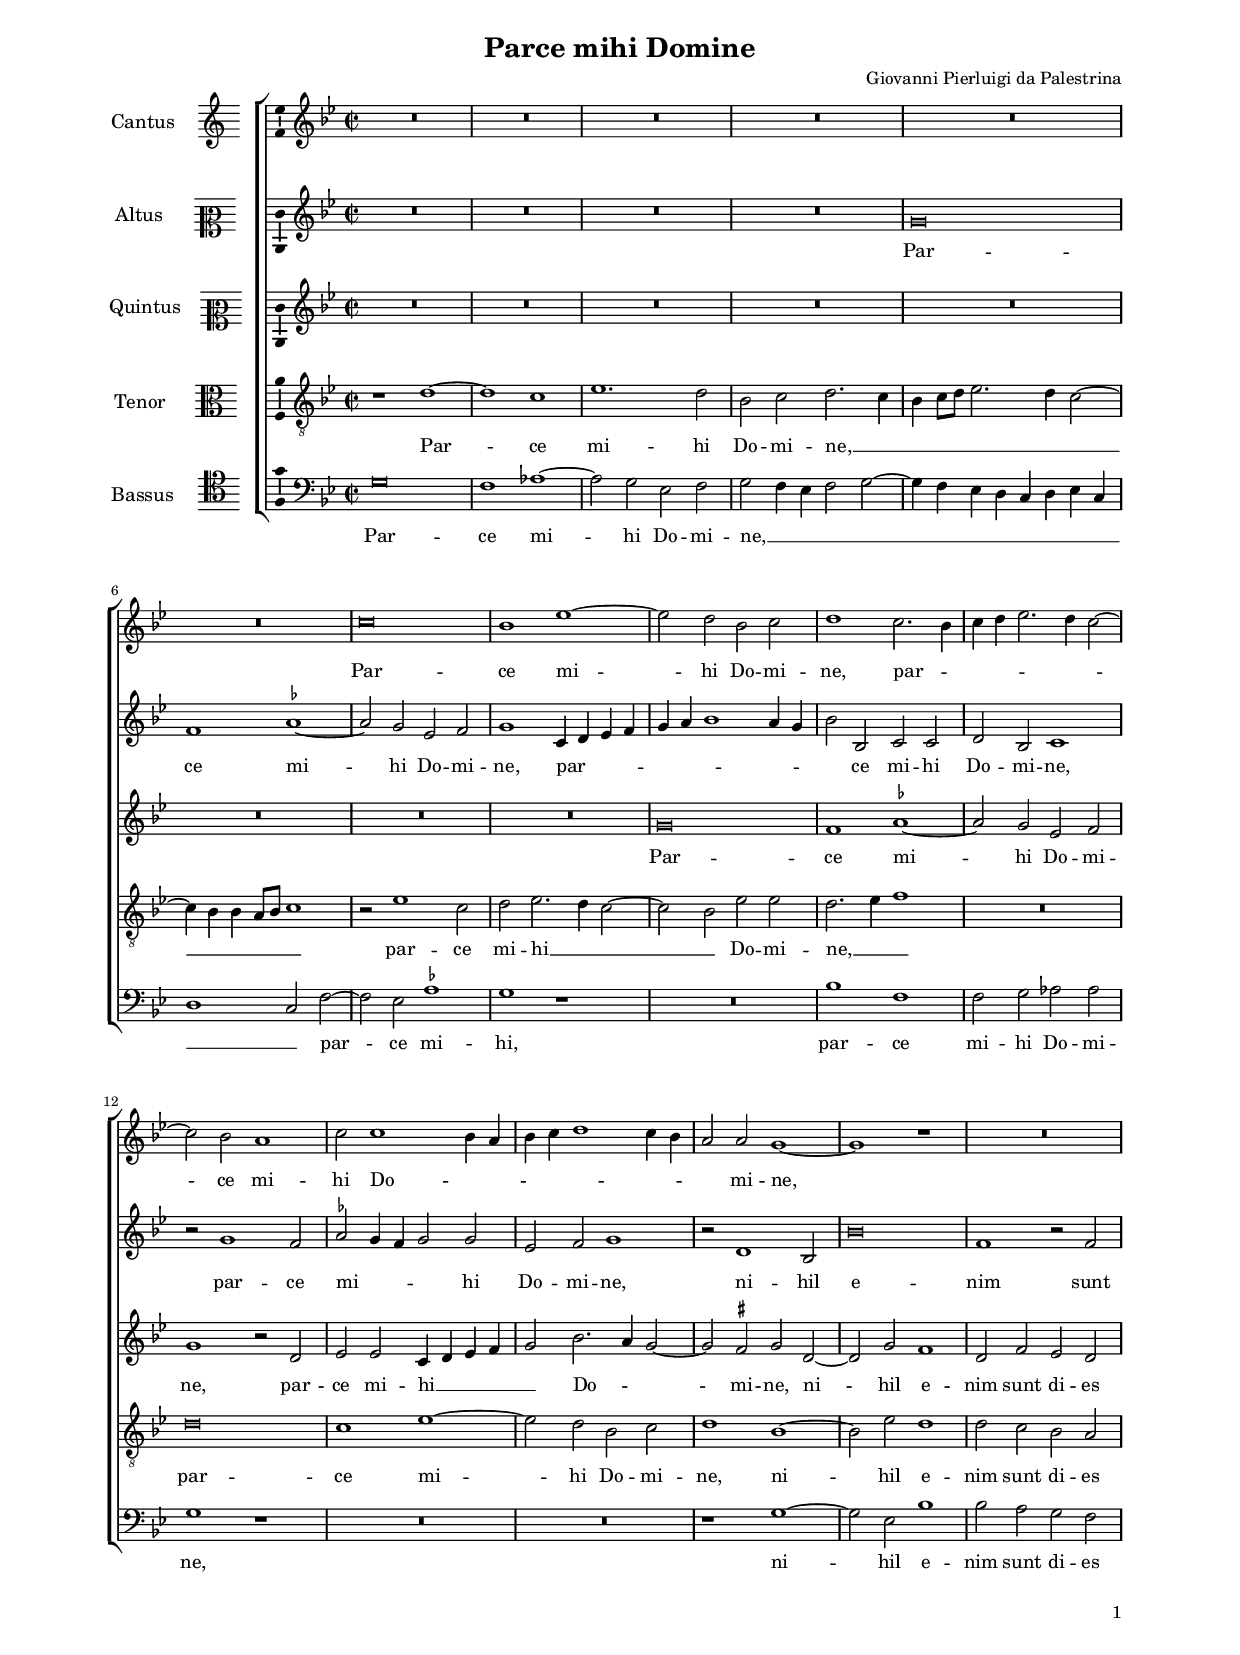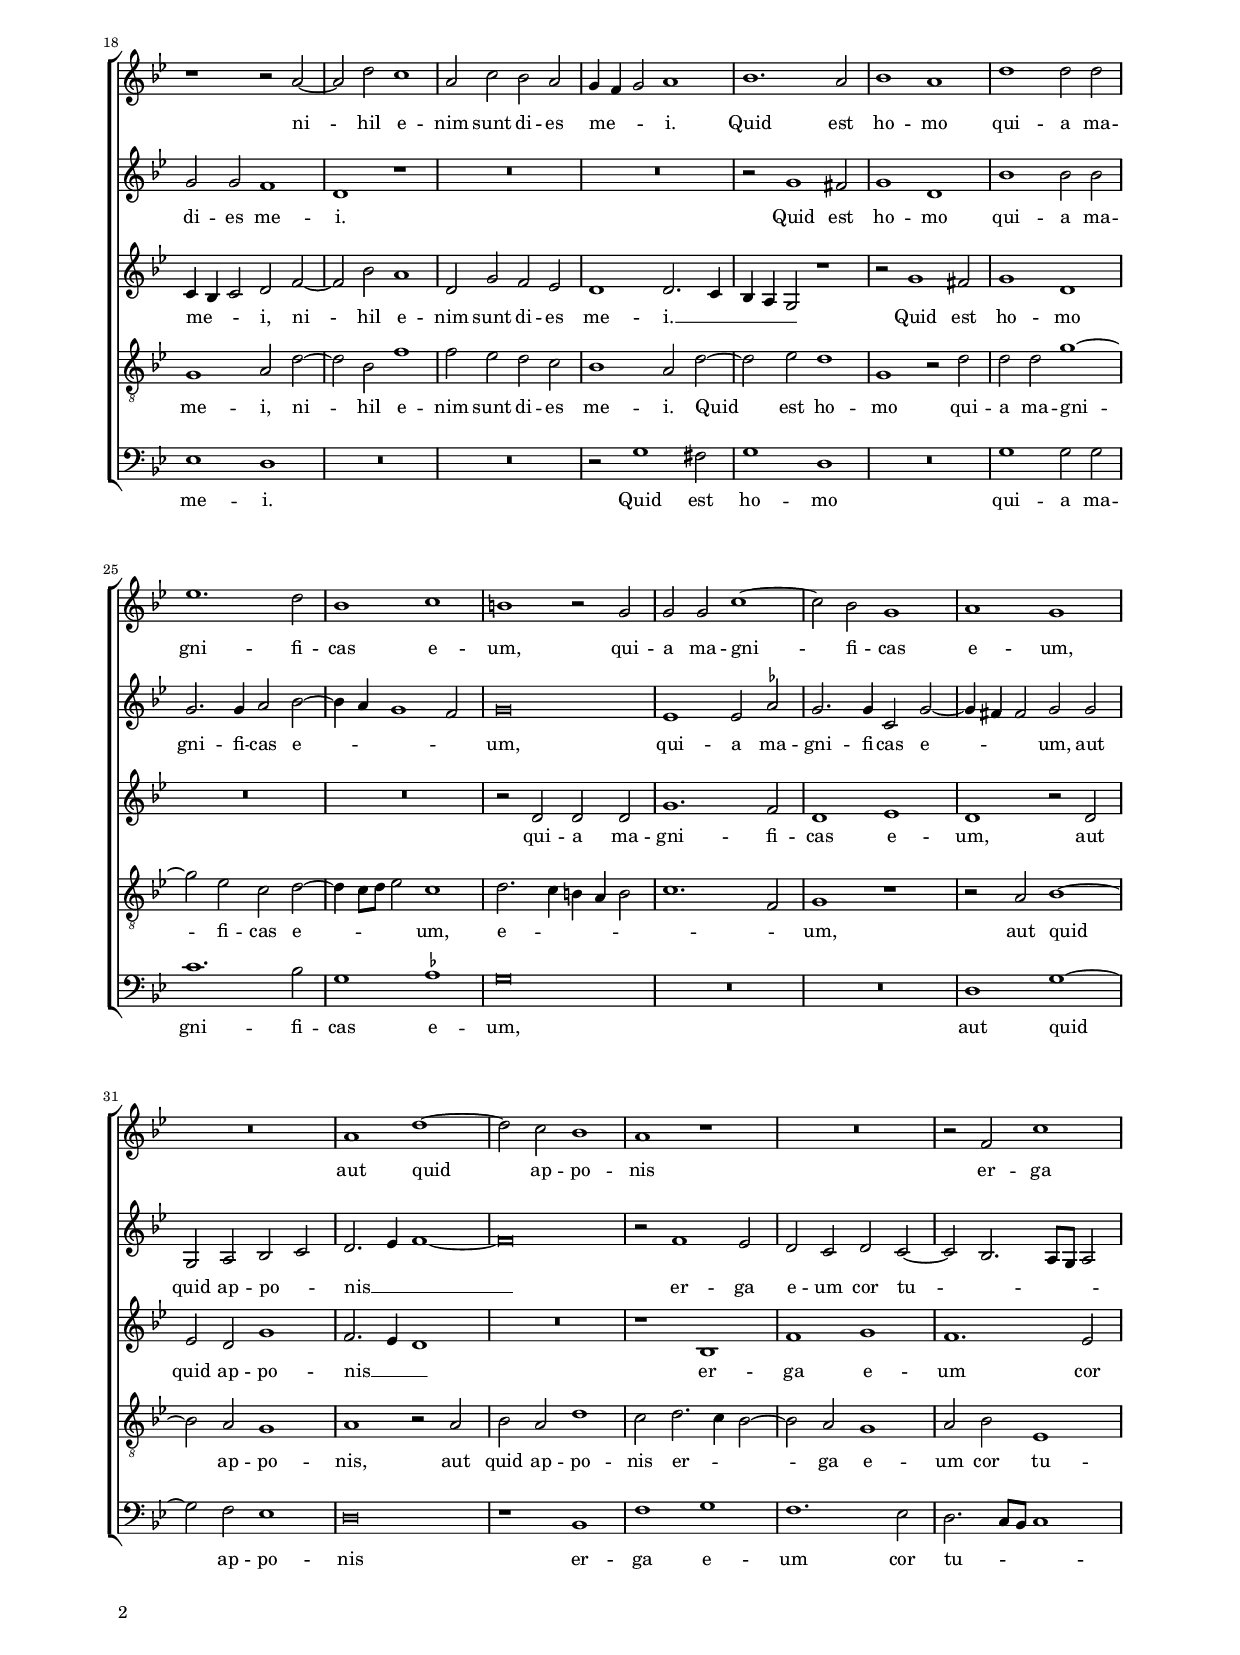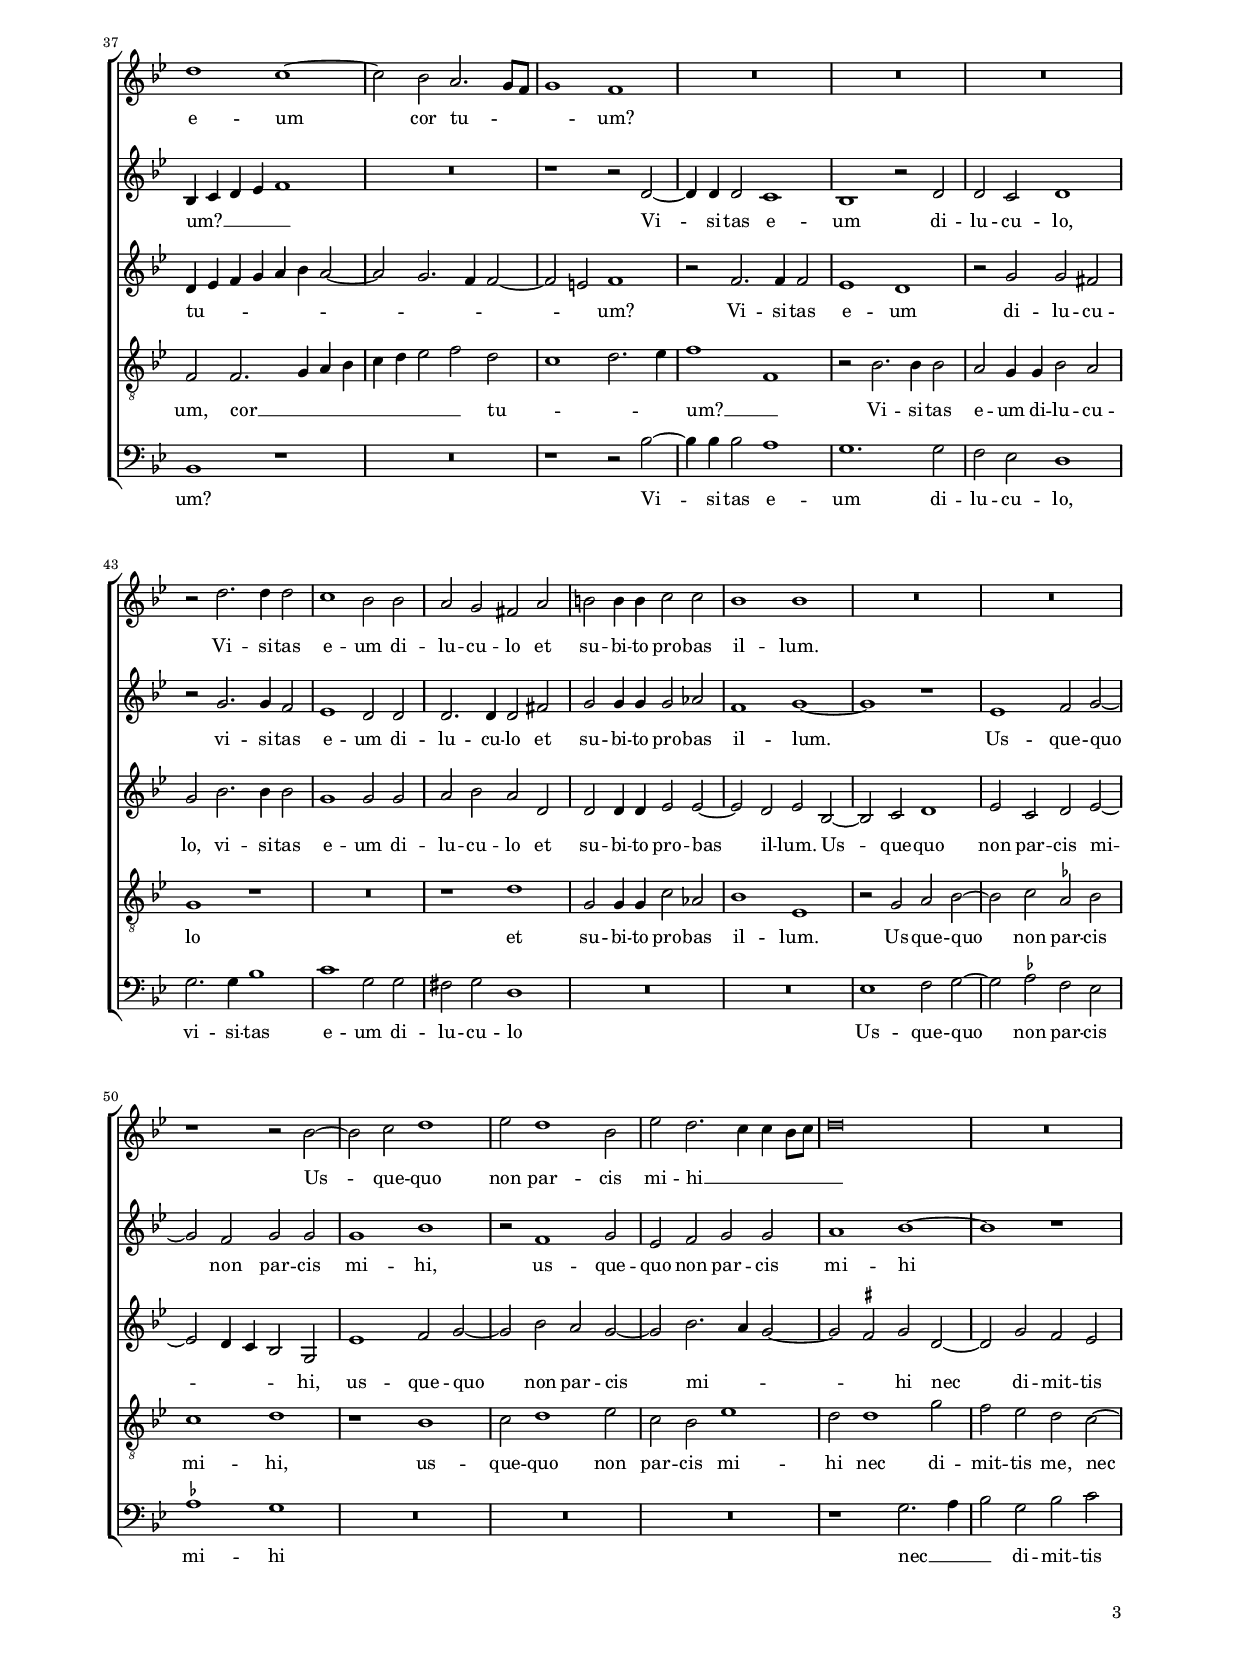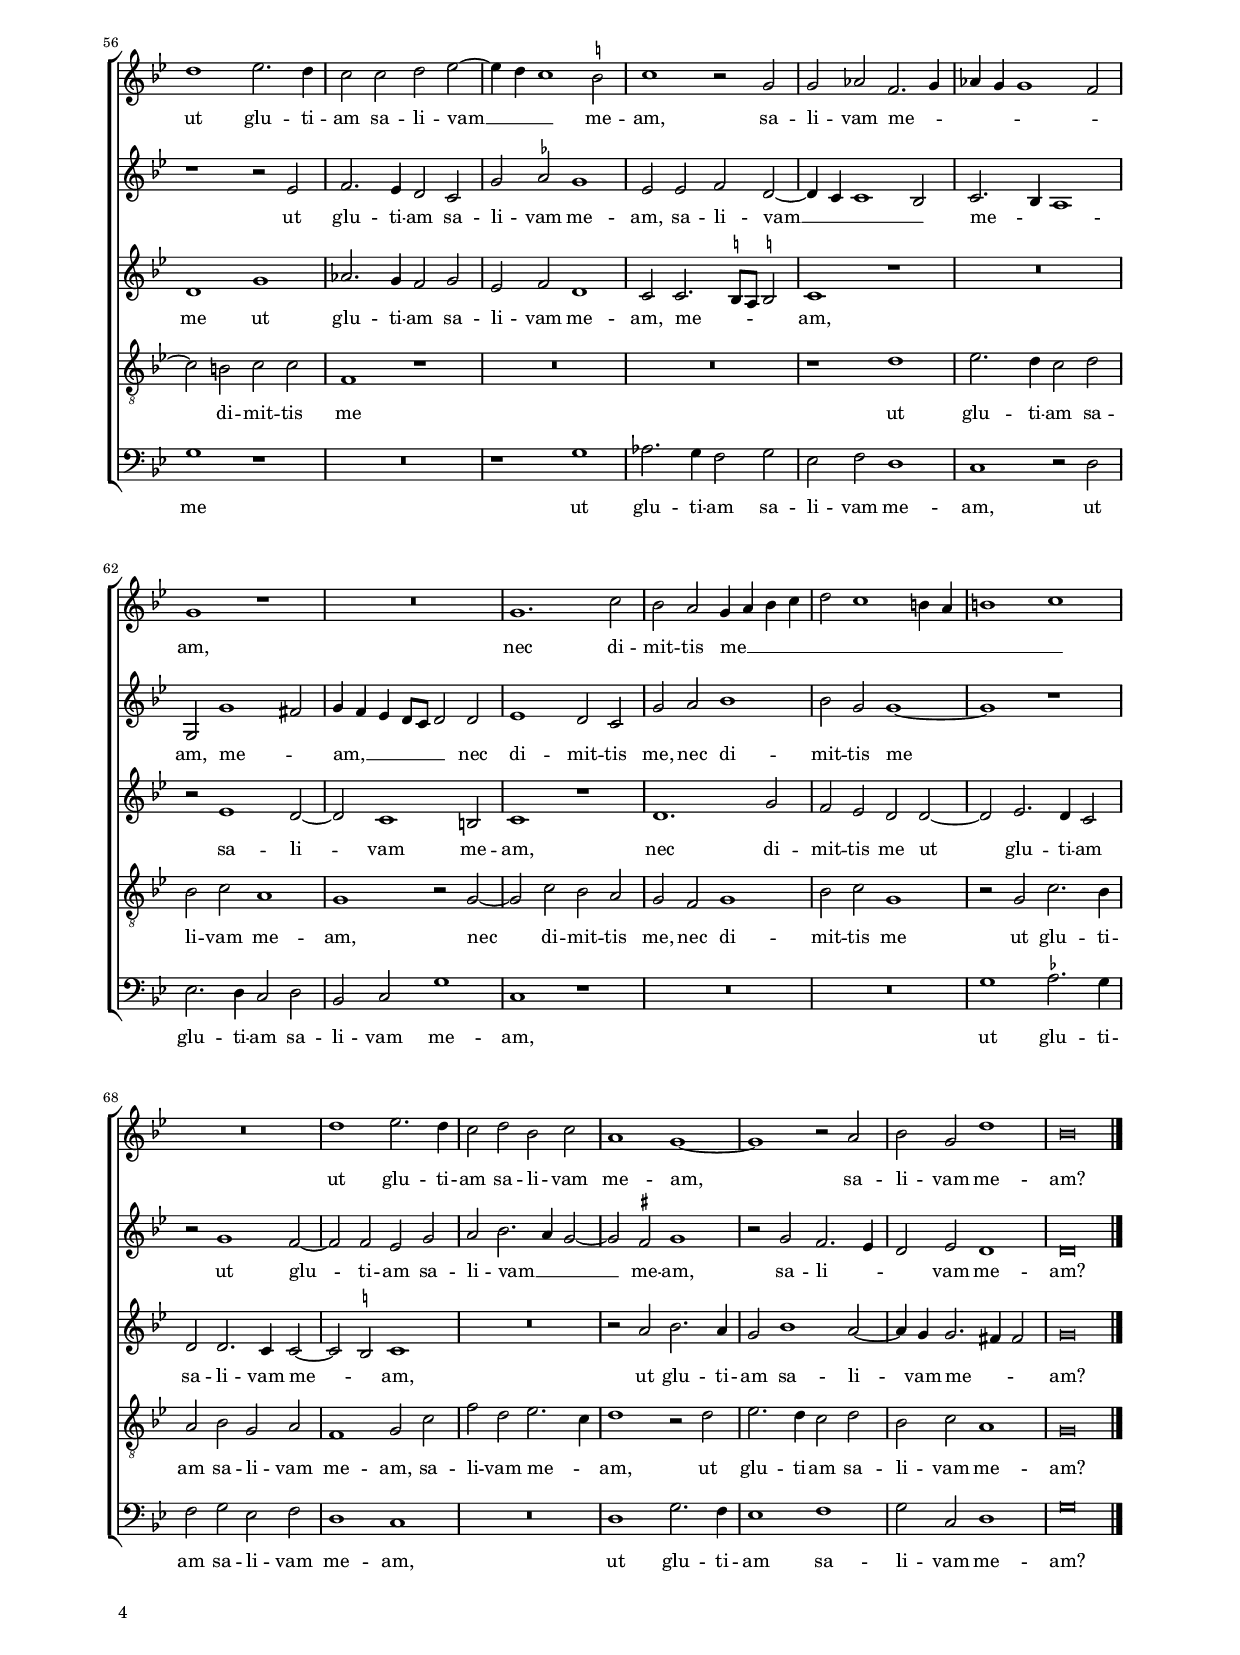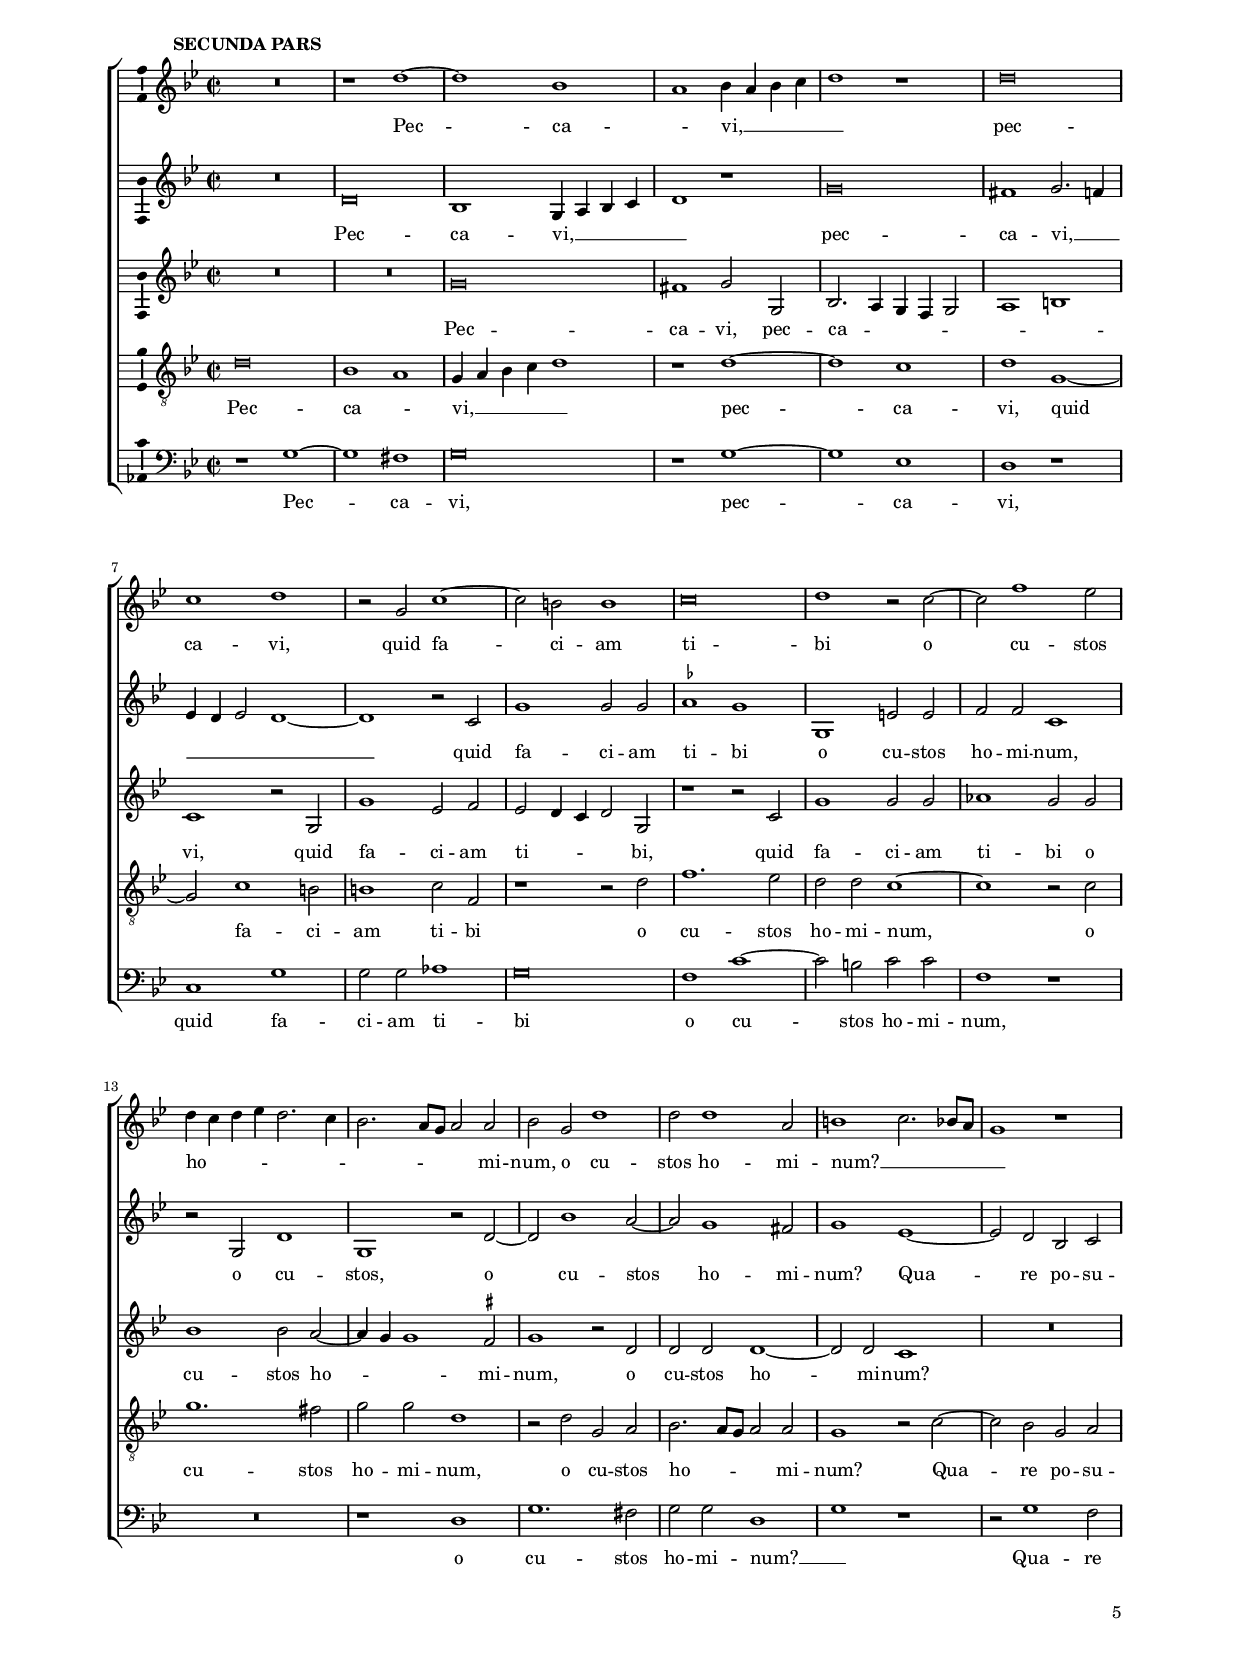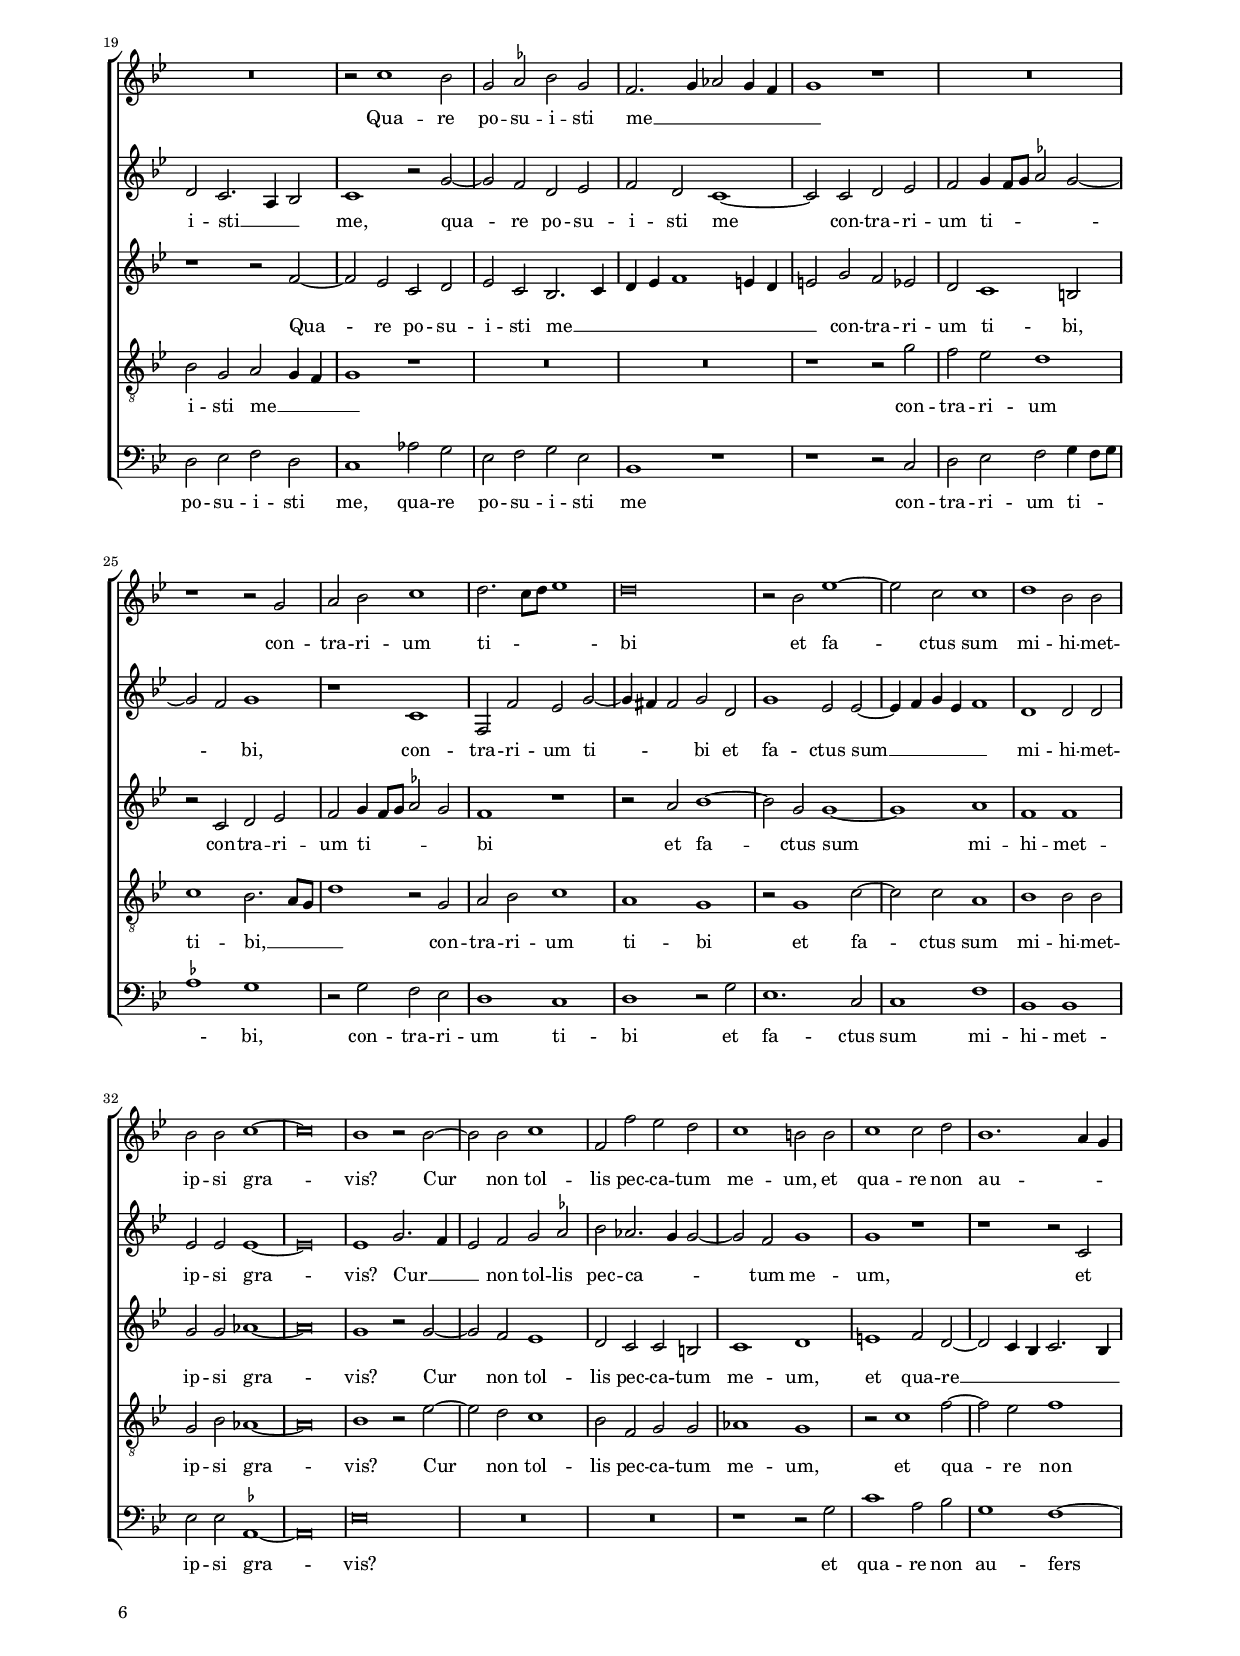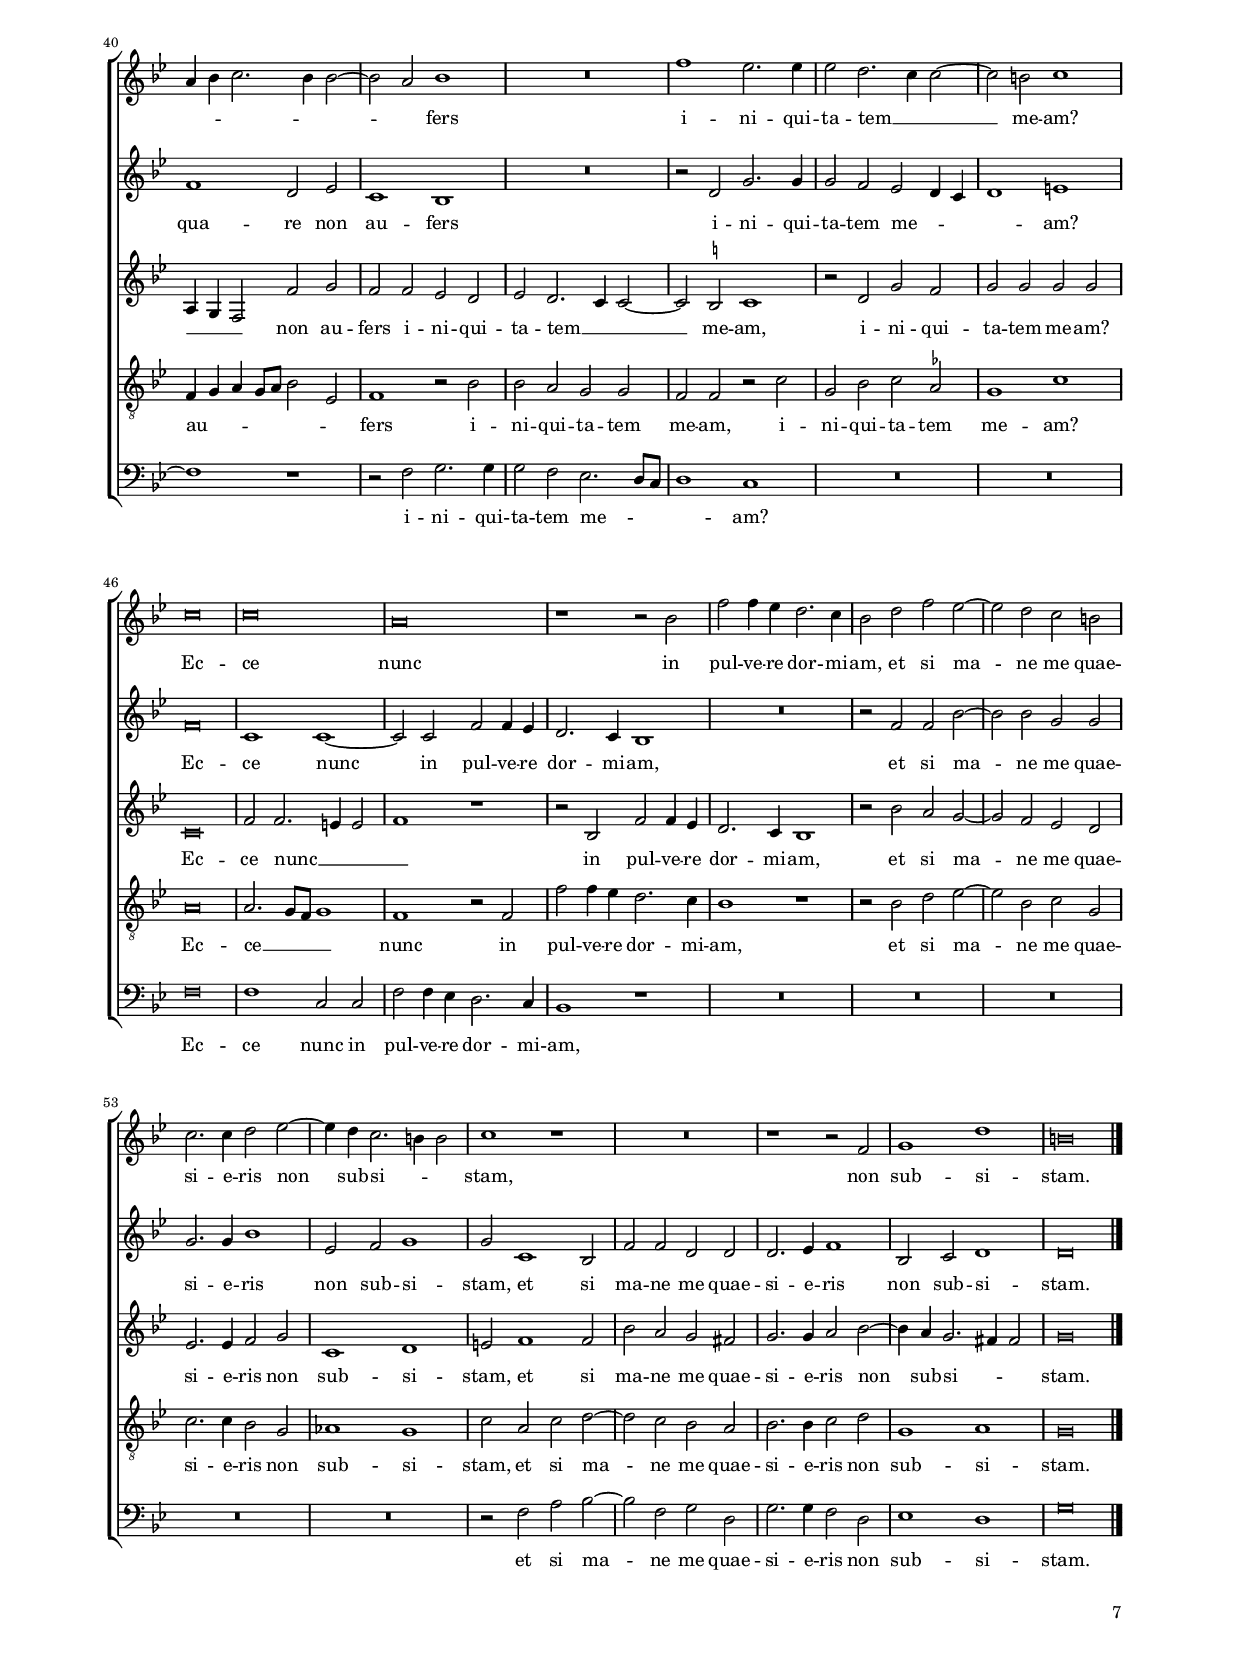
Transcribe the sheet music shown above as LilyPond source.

\header
{
  title="Parce mihi Domine"
  composer="Giovanni Pierluigi da Palestrina"
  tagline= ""
}

\version "2.22.2"
\language deutsch
#(set-global-staff-size 15)
% #(set-default-paper-size "letter")
#(ly:set-option 'point-and-click #f)

	
	ficta = { \once \set suggestAccidentals = ##t }
	
	forget = #(define-music-function (music) (ly:music?) #{
		\accidentalStyle forget
		$music
		\accidentalStyle default
		#})
	

\paper
	{
	top-margin = 1.7 \cm
	bottom-margin = 1.1 \cm
	left-margin = 2 \cm
	right-margin = 2 \cm
	ragged-bottom = ##f
	ragged-last-bottom = ##f
	print-page-number = ##f
	score-system-spacing = #'((basic-distance . 17) (minimum-distance . 14) (padding . 6) (strechability . 150))
	system-system-spacing = #'((basic-distance . 17) (minimum-distance . 14) (padding . 6) (strechability . 150))
        oddFooterMarkup=\markup   \fill-line { "" \fromproperty #'page:page-number-string }
        evenFooterMarkup=\markup  \fill-line { \fromproperty #'page:page-number-string "" }
        last-bottom-spacing = #'((basic-distance . 12) (minimum-distance . 8) (padding . 4))
	systems-per-page = 3
        page-count = 7
%	min-systems-per-page = 3
	}

global = {
	\key c \major
	\time 2/2 \set Score.measureLength = #(ly:make-moment 2/1)
    \skip 1*2*74 \bar "|." \pageBreak
	}
	

incipitcantus = \markup { \score {
	{
	\set Staff.instrumentName = \markup { \fontsize #1 "Cantus" }
	\key c \major
	\clef violin
	s4 \bar ""
	}
	\layout  {
	raggedright = ##t
	indent = 1.8 \cm
	line-width = 2.5 \cm
	\context { \Staff \remove Time_signature_engraver }
	\override Staff.Clef.Y-extent = #'(0 . 0)
	}} \hspace #1 }
      
      
incipitaltus = \markup { \score {
	{
	\set Staff.instrumentName = \markup { \fontsize #1 "Altus" }
	\key c \major
	\clef mezzosoprano
	s4 \bar ""
	}
	\layout  {
	raggedright = ##t
	indent = 1.8 \cm
	line-width = 2.5 \cm
	\context { \Staff \remove Time_signature_engraver }
	\override Staff.Clef.Y-extent = #'(0 . 0)
	}} \hspace #1 }
      
      
incipitquintus = \markup { \score {
	{
	\set Staff.instrumentName = \markup { \fontsize #1 "Quintus" }
	\key c \major
	\clef mezzosoprano
	s4 \bar ""
	}
	\layout  {
	raggedright = ##t
	indent = 1.8 \cm
	line-width = 2.5 \cm
	\context { \Staff \remove Time_signature_engraver }
	\override Staff.Clef.Y-extent = #'(0 . 0)
	}} \hspace #1 }


incipittenor = \markup { \score {
	{
	\set Staff.instrumentName = \markup { \fontsize #1 "Tenor" }
	\key c \major
	\clef alto
	s4 \bar ""
	}
	\layout  {
	raggedright = ##t
	indent = 1.8 \cm
	line-width = 2.5 \cm
	\context { \Staff \remove Time_signature_engraver }
	\override Staff.Clef.Y-extent = #'(0 . 0)
	}} \hspace #1 }
      
      
incipitbassus = \markup { \score {
	{
	\set Staff.instrumentName = \markup { \fontsize #1 "Bassus" }
	\key c \major
	\clef tenor
	s4 \bar ""
	}
	\layout  {
	raggedright = ##t
	indent = 1.8 \cm
	line-width = 2.5 \cm
	\context { \Staff \remove Time_signature_engraver }
	\override Staff.Clef.Y-extent = #'(0 . 0)
	}} \hspace #1 }


cantus =  \relative c''
	{
	R\breve
	R\breve
	R\breve
	R\breve
%5
	R\breve |
	R\breve
	d\breve
	c1 f~
	f2 e c d
%10
	e1 d2. c4 |
	d4 e f2. e4 d2~
	d2 c h1
	d2 d1 c4 h
	c4 d e1 d4 c
%15
	h2 h a1~ |
	a1 r
	R\breve
	r1 r2 h~
	h2 e d1
%20
	h2 d c h |
	a4 g a2 h1
	c1. h2
	c1 h
	e1 e2 e
%25
	f1. e2 |
	c1 d
	cis1 r2 a
	a2 a d1~
	d2 c a1
%30
	h1 a |
	R\breve
	h1 e~
	e2 d c1
	h1 r
%35
	R\breve |
	r2 g d'1
	e1 d~
	d2 c h2. a8 g
	a1 g
%40
	R\breve |
	R\breve
	R\breve
	r2 e'2. e4 e2
	d1 c2 c
%45
	h2 a gis h |
	cis2 cis4 cis d2 d
	c1 c
	R\breve
	R\breve
%50
	r1 r2 c~ |
	c2 d e1
	f2 e1 c2
	f2 e2. d4 d c8 d
	e\breve
%55
	R\breve |
	e1 f2. e4
	d2 d e f~
	f4 e d1 \ficta cis2
	d1 r2 a
%60
	a2 b g2. a4 |
	b4 a a1 g2
	a1 r
	R\breve
	a1. d2
%65
	c2 h a4 h c d |
	e2 d1 cis4 h
	cis1 d
	R\breve
	e1 f2. e4
%70
	d2 e c d |
	h1 a~
	a1 r2 h
	c2 a e'1
	c\breve |
	}


altus =  \relative c'
        {
	R\breve
	R\breve
	R\breve
	R\breve
%5
	a'\breve |
        g1 \ficta b~
	\ficta b2 a f g
	a1 d,4 e f g
	a4 h c1 h4 a
%10
	c2 c, d d |
	e2 c d1
	r2 a'1 g2
	\ficta b2 a4 g a2 a
	f2 g a1
%15
	r2 e1 c2 |
	c'\breve
	g1 r2 g
	a2 a g1
	e1 r
%20
	R\breve |
	R\breve
	r2 a1 gis2
	a1 e
	c'1 c2 c
%25
	a2. a4 h2 c~ |
	c4 h a1 g2
	a\breve
	f1 f2 \ficta b
	a2. a4 d,2 a'~
%30
	a4 gis gis2 a a |
	a,2 h c d
	e2. f4 g1~
	g\breve
	r2 g1 f2
%35
	e2 d e d~ |
	d2 c2. h8 a h2
	c4 d e f g1
	R\breve
	r1 r2 e~
%40
	e4 e e2 d1 |
	c1 r2 e
	e2 d e1
	r2 a2. a4 g2
	f1 e2 e
%45
	e2. e4 e2 gis |
	a2 a4 a a2 b
	g1 a~
	a1 r
	f1 g2 a~
%50
	a2 g a a |
	a1 c
	r2 g1 a2
	f2 g a a
	h1 c~
%55
        c1 r |	
	r1 r2 f,
	g2. f4 e2 d
	a'2 \ficta b a1
	f2 f g e~
%60
	e4 d d1 c2 |
	d2. c4 h1
	a2 a'1 gis2
	a4 g f e8 d e2 e
	f1 e2 d
%65
	a'2 h c1 |
	c2 a a1~
	a1 r
	r2 a1 g2~
	g2 g f a
%70
	h2 c2. h4 a2~ |
	a2 \ficta gis a1
	r2 a g2. f4
	e2 f e1
	e\breve |
	}


quintus =  \relative c'
	{
	R\breve
	R\breve
	R\breve
	R\breve
%5
	R\breve |
	R\breve
	R\breve
	R\breve
	a'\breve
%10
	g1 \ficta b~ |
	\ficta b2 a f g
	a1 r2 e
	f2 f d4 e f g
	a2 c2. h4 a2~
%15
	a2 \ficta gis a e~ |
	e2 a g1
	e2 g f e
	d4 c d2 e g~
	g2 c h1
%20
	e,2 a g f |
	e1 e2. d4
	c4 h a2 r1
	r2 a'1 gis2
	a1 e
%25
	R\breve |
	R\breve
	r2 e e e
	a1. g2
	e1 f
%30
	e1 r2 e |
	f2 e a1
	g2. f4 e1
	R\breve
	r1 c
%35
	g'1 a |
	g1. f2
	e4 f g a h c h2~
	h2 a2. g4 g2~
	g2 fis g1
%40
        r2 g2. g4 g2 |	
	f1 e
	r2 a a gis
	a2 c2. c4 c2
	a1 a2 a
%45
	h2 c h e, |
	e2 e4 e f2 f~
	f2 e f c~
	c2 d e1
	f2 d e f~
%50
	f2 e4 d c2 a |
	f'1 g2 a~
	a2 c h a~
	a2 c2. h4 a2~
	a2 \ficta gis a e~
%55
	e2 a g f |
	e1 a
	b2. a4 g2 a
	f2 g e1
	d2 d2. \ficta cis8 h \ficta cis!2
%60
	d1 r |
	R\breve
	r2 f1 e2~
	e2 d1 cis2
	d1 r
%65
	e1. a2 |
	g2 f e e~
	e2 f2. e4 d2
	e2 e2. d4 d2~
	d2 \ficta cis d1
%70
	R\breve |
	r2 h' c2. h4
	a2 c1 h2~
	h4 a a2. gis4 gis2
	a\breve |
	}


tenor  =  \relative c'
	{
	r1 e~
	e1 d
	f1. e2
	c2 d e2. d4
%5
	c4 d8 e f2. e4 d2~ |
	d4 c c h8 c d1
	r2 f1 d2
	e2 f2. e4 d2~
	d2 c f2 f
%10
	e2. f4 g1 |
	R\breve
	e\breve
	d1 f~
	f2 e c d
%15
	e1 c~ |
	c2 f e1
	e2 d c h
	a1 h2 e~
	e2 c g'1
%20
	g2 f e d |
	c1 h2 e~
	e2 f e1
	a,1 r2 e'
	e2 e a1~
%25
	a2 f d e~ |
	e4 d8 e f2 d1
	e2. d4 cis4 h cis2
	d1. g,2
	a1 r
%30
	r2 h c1~ |
	c2 h a1
	h1 r2 h
	c2 h e1
	d2 e2. d4 c2~
%35
	c2 h a1 |
	h2 c f,1
	g2 g2. a4 h c
	d4 e f2 g e
	d1 e2. f4
%40
	g1 g, |
	r2 c2. c4 c2
	h2 a4 a c2 h
	a1 r
	R\breve
%45
	r1 e' |
	a,2 a4 a d2 b
	c1 f,
	r2 a h c~
	c2 d \ficta b c
%50
	d1 e |
	r1 c
	d2 e1 f2
	d2 c f1
	e2 e1 a2
%55
	g2 f e d~ |
	d2 cis d d
	g,1 r
	R\breve
	R\breve
%60
	r1 e' |
	f2. e4 d2 e
	c2 d h1
	a1 r2 a~
	a2 d c h
%65
	a2 g a1 |
	c2 d a1
	r2 a d2. c4
	h2 c a h
	g1 a2 d
%70
	g2 e f2. d4 |
	e1 r2 e
	f2. e4 d2 e
	c2 d h1
	a\breve |
	}


bassus  =  \relative c
	{
	a'\breve
	g1 b~
	b2 a f g
	a2 g4 f g2 a~
%5
	a4 g f e d e f d |
	e1 d2 g~
	g2 f \ficta b1
	a1 r
	R\breve
%10
	c1 g |
	g2 a b b
	a1 r
	R\breve
	R\breve
%15
	r1 a~ |
	a2 f c'1
	c2 h a g
	f1 e
	R\breve
%20
	R\breve |
	r2 a1 gis2
	a1 e
	R\breve
	a1 a2 a
%25
	d1. c2 |
	a1 \ficta b
	a\breve
	R\breve
	R\breve
%30
	e1 a~ |
	a2 g f1
	e\breve
	r1 c
	g'1 a
%35
	g1. f2 |
	e2. d8 c d1
	c1 r
	R\breve
	r1 r2 c'~
%40
	c4 c c2 h1 |
	a1. a2
	g2 f e1
	a2. a4 c1
	d1 a2 a
%45
	gis2 a e1 |
	R\breve
	R\breve
	f1 g2 a~
	a2 \ficta b g2 f
%50
	\ficta b1 a |
	R\breve
	R\breve
	R\breve
	r1 a2. h4
%55
	c2 a c d |
	a1 r
	R\breve
	r1 a
	b2. a4 g2 a
%60
	f2 g e1 |
	d1 r2 e
	f2. e4 d2 e
	c2 d a'1
	d,1 r
%65
	R\breve |
	R\breve
	a'1 \ficta b2. a4
	g2 a f g
	e1 d
%70
	R\breve |
	e1 a2. g4
	f1 g
	a2 d, e1
	a\breve |
	}


lyricscantus = \lyricmode {
	Par -- ce mi -- hi Do -- mi -- ne,
        par -- _ _ _ _ _ _ ce mi -- hi Do -- _ _ _ _ _ _ _ _ mi -- ne,
        ni -- hil e -- nim sunt di -- es me -- _ _ i.
        Quid est ho -- mo qui -- a ma -- gni -- fi -- cas e -- um,
        qui -- a ma -- gni -- fi -- cas e -- um,
        aut quid ap -- po -- nis er -- ga e -- um cor tu -- _ _ _ um?
        Vi -- si -- tas e -- um di -- lu -- cu -- lo
        et su -- bi -- to pro -- bas il -- lum.
        Us -- que -- quo non par -- cis mi -- hi __ _ _ _ _ _
        ut glu -- ti -- am sa -- li -- vam __ _ _ me -- am,
        sa -- li -- vam me -- _ _ _ _ _ am,
        nec di -- mit -- tis me __ _ _ _ _ _ _ _ _ _
        ut glu -- ti -- am sa -- li -- vam me -- am,
        sa -- li -- vam me -- am?
	}


lyricsaltus = \lyricmode {
	Par -- ce mi -- hi Do -- mi -- ne,
        par -- _ _ _ _ _ _ _ _ _ ce mi -- hi Do -- mi -- ne,
        par -- ce mi -- _ _ _ hi Do -- mi -- ne,
        ni -- hil e -- nim sunt di -- es me -- i.
        Quid est ho -- mo
        qui -- a ma -- gni -- fi -- cas e -- _ _ _ um,
        qui -- a ma -- gni -- fi -- cas e -- _ _ um,
        aut quid ap -- po -- _ nis __ _ _ er -- ga e -- um cor tu -- _ _ _ _ um? __ _ _ _ _
        Vi -- si -- tas e -- um di -- lu -- cu -- lo,
        vi -- si -- tas e -- um di -- lu -- cu -- lo
        et su -- bi -- to pro -- bas il -- lum.
        Us -- que -- quo non par -- cis mi -- hi,
        us -- que -- quo non par -- cis mi -- hi
        ut glu -- ti -- am sa -- li -- vam me -- am,
        sa -- li -- vam __ _ _ _ me -- _ _ am,
        me -- _ am, __ _ _ _ _ _
        nec di -- mit -- tis me,
        nec di -- mit -- tis me
        ut glu -- ti -- am sa -- li -- vam __ _ _ me -- am,
        sa -- li -- _ _ vam me -- am?
	}


lyricsquintus = \lyricmode {
	Par -- ce mi -- hi Do -- mi -- ne,
        par -- ce mi -- hi __ _ _ _ _ Do -- _ _ mi -- ne,
        ni -- hil e -- nim sunt di -- es me -- _ _ i,
        ni -- hil e -- nim sunt di -- es me -- i. __ _ _ _ _
        Quid est ho -- mo qui -- a ma -- gni -- fi -- cas e -- um,
        aut quid ap -- po -- nis __ _ _ er -- ga e -- um cor tu -- _ _ _ _ _ _ _ _ _ _ um?
        Vi -- si -- tas e -- um di -- lu -- cu -- lo,
        vi -- si -- tas e -- um di -- lu -- cu -- lo
        et su -- bi -- to pro -- bas il -- lum.
        Us -- que -- quo non par -- cis mi -- _ _ _ hi,
        us -- que -- quo non par -- cis mi -- _ _ _ hi
        nec di -- mit -- tis me
        ut glu -- ti -- am sa -- li -- vam me -- am,
        me -- _ _ _ am,
        sa -- li -- vam me -- am,
        nec di -- mit -- tis me
        ut glu -- ti -- am sa -- li -- vam me -- _ am,
        ut glu -- ti -- am sa -- li -- vam me -- _ _ am?
	}


lyricstenor = \lyricmode {
	Par -- ce mi -- hi Do -- mi -- ne, __ _ _ _ _ _ _ _ _ _ _ _ _ 
        par -- ce mi -- hi __ _ _ _ Do -- mi -- ne, __ _ _
        par -- ce mi -- hi Do -- mi -- ne,
        ni -- hil e -- nim sunt di -- es me -- i,
        ni -- hil e -- nim sunt di -- es me -- i.
        Quid est ho -- mo qui -- a ma -- gni -- fi -- cas e -- _ _ _ um,
        e -- _ _ _ _ _ _ um,
        aut quid ap -- po -- nis,
        aut quid ap -- po -- nis er -- _ _ ga e -- um cor tu -- um,
        cor __ _ _ _ _ _ _ _ tu -- _ _ _ um? __ _
        Vi -- si -- tas e -- um di -- lu -- cu -- lo
        et su -- bi -- to pro -- bas il -- lum.
        Us -- que -- quo non par -- cis mi -- hi,
        us -- que -- quo non par -- cis mi -- hi
        nec di -- mit -- tis me,
        nec di -- mit -- tis me
        ut glu -- ti -- am sa -- li -- vam me -- am,
        nec di -- mit -- tis me,
        nec di -- mit -- tis me
        ut glu -- ti -- am sa -- li -- vam me -- am,
        sa -- li -- vam me -- _ am,
        ut glu -- ti -- am sa -- li -- vam me -- am?
	}


lyricsbassus = \lyricmode {
	Par -- ce mi -- hi Do -- mi -- ne, __ _ _ _ _ _ _ _ _ _ _ _ _ _
        par -- ce mi -- hi,
        par -- ce mi -- hi Do -- mi -- ne,
        ni -- hil e -- nim sunt di -- es me -- i.
        Quid est ho -- mo qui -- a ma -- gni -- fi -- cas e -- um,
        aut quid ap -- po -- nis er -- ga e -- um cor tu -- _ _ _ um?
        Vi -- si -- tas e -- um di -- lu -- cu -- lo,
        vi -- si -- tas e -- um di -- lu -- cu -- lo
        Us -- que -- quo non par -- cis mi -- hi
        nec __ _ _ di -- mit -- tis me
        ut glu -- ti -- am sa -- li -- vam me -- am,
        ut glu -- ti -- am sa -- li -- vam me -- am,
        ut glu -- ti -- am sa -- li -- vam me -- am,
        ut glu -- ti -- am sa -- li -- vam me -- am?
	}


\score
{  
	\transpose c b, {
	\new ChoirStaff \with { \override StaffGrouper.staff-staff-spacing.basic-distance = #12 }
	<<

	\new Staff << \global
	\new Voice="v1" {
		\set Staff.instrumentName=\incipitcantus
		\set Staff.midiInstrument = "reed organ"
		\clef violin
		\cantus }
	\new Lyrics \lyricsto "v1" {\lyricscantus }
	>>


	\new Staff << \global
	\new Voice="v2" {
		\set Staff.instrumentName=\incipitaltus
		\set Staff.midiInstrument = "reed organ"
                \clef violin % "G_8"
		\altus}
	\new Lyrics \lyricsto "v2" {\lyricsaltus }
	>>

        
	\new Staff << \global
	\new Voice="v5" {
		\set Staff.instrumentName=\incipitquintus
		\set Staff.midiInstrument = "reed organ"
                \clef violin % "G_8"
		\quintus}
	\new Lyrics \lyricsto "v5" {\lyricsquintus }
	>>


	\new Staff << \global
	\new Voice="v3" {
		\set Staff.instrumentName=\incipittenor
		\set Staff.midiInstrument = "reed organ"
		\clef "G_8"
		\tenor }
	\new Lyrics \lyricsto "v3" {\lyricstenor }
	>>


	\new Staff << \global
	\new Voice="v4" {
		\set Staff.instrumentName=\incipitbassus
		\set Staff.midiInstrument = "reed organ"
		\clef bass
		\bassus }
	\new Lyrics \lyricsto "v4" {\lyricsbassus}
	>>

	>>
	} % transpose

	\layout
	{
	indent = 2.5 \cm
	\context { \Staff \override TimeSignature.break-visibility = #end-of-line-invisible }
	\context { \Lyrics \override VerticalAxisGroup.nonstaff-relatedstaff-spacing.padding = #1.4 }
	\context { \Staff \consists "Ambitus_engraver" }
	\context { \Score \override BarNumber.padding = #2 }
	\context { \Voice \override NoteHead.style = #'baroque }
	}


\midi
	{
    	\tempo 2 = 90
	}

}

%%%%%%%%%%%%%%%%%%%%  SECUNDA PARS %%%%%%%%%%%%%%%%%%%%


global = {
	\key c \major
	\time 2/2 \set Score.measureLength = #(ly:make-moment 2/1)
        \skip 1*2*59 \bar "|."
	}


cantus =  \relative c''
	{
        R\breve
	r1 e~
	e1 c
	h1 c4 h c d
%5
	e1 r |
	e\breve
	d1 e
	r2 a, d1~
	d2 cis cis1
%10
	d\breve |
	e1 r2 d~
	d2 g1 f2
	e4 d e f e2. d4
	c2. h8 a h2 h
%15
	c2 a e'1 |
	e2 e1 h2
	cis1 d2. c8 h
	a1 r
	R\breve
%20
	r2 d1 c2 |
	a2 \ficta b c a
	g2. a4 b2 a4 g
	a1 r
	R\breve
%25
	r1 r2 a |
	h2 c d1
	e2. d8 e f1
	e\breve
	r2 c f1~
%30
	f2 d d1 |
	e1 c2 c
	c2 c d1~
	d\breve
	c1 r2 c~
%35
	c2 c d1 |
	g,2 g' f e
	d1 cis2 cis
	d1 d2 e
	c1. h4 a
%40
	h4 c d2. c4 c2~ |
	c2 h c1
	R\breve
	g'1 f2. f4
	f2 e2. d4 d2~
%45
	d2 cis d1 | \break
	d\breve
	d\breve
	h\breve
	r1 r2 c
%50
	g'2 g4 f e2. d4 |
	c2 e g f~
	f2 e d cis
	d2. d4 e2 f~
	f4 e d2. cis4 cis2
%55
	d1 r |
	R\breve
	r1 r2 g,
	a1 e'
	cis\breve |
	}


altus =  \relative c'
        {
	R\breve
	e\breve
	c1 a4 h c d
	e1 r
%5
	a\breve |
	gis1 a2. g4
	f4 e f2 e1~
	e1 r2 d
	a'1 a2 a
%10
	\ficta b1 a |
	a,1 fis'2 fis
	g2 g d1
	r2 a e'1
	a,1 r2 e'~
%15
	e2 c'1 h2~ |
	h2 a1 gis2
	a1 f~
	f2 e c d
	e2 d2. h4 c2
%20
	d1 r2 a'~ |
	a2 g e f
	g2 e d1~
	d2 d e f
	g2 a4 g8 a \ficta b2 a~
%25
	a2 g a1 |
	r1 d,
	g,2 g' f a~
	a4 gis gis2 a e
	a1 f2 f~
%30
	f4 g a f g1 |
	e1 e2 e
	f2 f f1~
	f\breve
	f1 a2. g4
%35
	f2 g a \ficta b |
	c2 b2. a4 a2~
	a2 g a1
	a1 r
	r1 r2 d,
%40
	g1 e2 f |
	d1 c
	R\breve
	r2 e a2. a4
	a2 g f e4 d
%45
	e1 fis |
	g\breve
	d1 d~
	d2 d g g4 f
	e2. d4 c1
%50
	R\breve |
	r2 g' g c~
	c2 c a a
	a2. a4 c1
	f,2 g a1
%55
	a2 d,1 c2 |
	g'2 g e e
	e2. f4 g1
	c,2 d e1
	e\breve |
	}


quintus =  \relative c'
	{
	R\breve
	R\breve
	a'\breve
	gis1 a2 a,
%5
	c2. h4 a g a2 |
	h1 cis
	d1 r2 a
	a'1 f2 g
	f2 e4 d e2 a,
%10
	r1 r2 d |
	a'1 a2 a
	b1 a2 a
	c1 c2 h~
	h4 a a1 \ficta gis2
%15
	a1 r2 e |
	e2 e e1~
	e2 e d1
	R\breve
	r1 r2 g~
%20
	g2 f d e |
	f2 d c2. d4
	e4 f g1 fis4 e
	fis2 a g f
	e2 d1 cis2
%25
	r2 d e f |
	g2 a4 g8 a \ficta b2 a
	g1 r
	r2 h c1~
	c2 a a1~
%30
	a1 h |
	g1 g
	a2 a b1~
	b\breve
	a1 r2 a~
%35
	a2 g f1 |
	e2 d d cis
	d1 e
	fis1 g2 e~
	e2 d4 c d2. c4
%40
	h4 a g2 g' a |
	g2 g f e
	f2 e2. d4 d2~
	d2 \ficta cis d1
	r2 e a g
%45
	a2 a a a |
	d,\breve
	g2 g2. fis4 fis2
	g1 r
	r2 c, g' g4 f
%50
	e2. d4 c1 |
	r2 c' h a~
	a2 g f e
	f2. f4 g2 a
	d,1 e
%55
	fis2 g1 g2 |
	c2 h a gis
	a2. a4 h2 c~
	c4 h a2. gis4 gis2
	a\breve |
	}


tenor  =  \relative c'
	{
	e\breve
	c1 h
	a4 h c d e1
	r1 e~
%5
	e1 d |
	e1 a,~
	a2 d1 cis2
	cis1 d2 g,
	r1 r2 e'
%10
	g1. f2 |
	e2 e d1~
	d1 r2 d
	a'1. gis2
	a2 a e1
%15
	r2 e a, h |
	c2. h8 a h2 h
	a1 r2 d~
	d2 c a h
	c2 a h a4 g
%20
	a1 r |
	R\breve
	R\breve
	r1 r2 a'
	g2 f e1
%25
	d1 c2. h8 a |
	e'1 r2 a,
	h2 c d1
	h1 a
	r2 a1 d2~
%30
	d2 d h1 |
	c1 c2 c
	a2 c b1~
	b\breve
	c1 r2 f~
%35
	f2 e d1 |
	c2 g a a
	b1 a
	r2 d1 g2~
	g2 f g1
%40
	g,4 a h a8 h c2 f, |
	g1 r2 c
	c2 h a a
	g2 g r2 d'
	a2 c d \ficta b
%45
	a1 d |
	h\breve
	h2. a8 g a1
	g1 r2 g
	g'2 g4 f e2. d4
%50
	c1 r |
	r2 c e f~
	f2 c d a
	d2. d4 c2 a
	b1 a
%55
	d2 h d e~ |
	e2 d c h
	c2. c4 d2 e
	a,1 h
	a\breve |
	}


bassus  =  \relative c
	{
	r1 a'~
	a1 gis
	a\breve
	r1 a~
%5
	a1 f |
	e1 r
	d1 a'
	a2 a b1
	a\breve
%10
	g1 d'~ |
	d2 cis d2 d
	g,1 r
	R\breve
	r1 e
%15
	a1. gis2 |
	a2 a e1
	a1 r
	r2 a1 g2
	e2 f g e
%20
	d1 b'2 a |
	f2 g a f
	c1 r
	r1 r2 d
	e2 f g a4 g8 a
%25
	\ficta b1 a |
	r2 a g f
	e1 d
	e1 r2 a
	f1. d2
%30
	d1 g |
	c,1 c
	f2 f \ficta b,1~
	\ficta b\breve
	f'\breve
%35
	R\breve |
	R\breve
	r1 r2 a
	d1 h2 c
	a1 g~
%40
	g1 r |
	r2 g a2. a4
	a2 g f2. e8 d
	e1 d
	R\breve
%45
	R\breve |
	g\breve
	g1 d2 d
	g2 g4 f e2. d4
	c1 r
%50
	R\breve |
	R\breve
	R\breve
	R\breve
	R\breve
%55
	r2 g' h c~ |
	c2 g a e
	a2. a4 g2 e
	f1 e
	a\breve |
	}


lyricscantus = \lyricmode {
	Pec -- ca -- _ vi, __ _ _ _ _
        pec -- ca -- vi,
        quid fa -- ci -- am ti -- bi
        o cu -- stos ho -- _ _ _ _ _ _ _ _ _ mi -- num,
        o cu -- stos ho -- mi -- num? __ _ _ _ _
        Qua -- re po -- su -- i -- sti me __ _ _ _ _ _
        con -- tra -- ri -- um ti -- _ _ _ bi
        et fa -- ctus sum mi -- hi -- met -- ip -- si gra -- vis?
        Cur non tol -- lis pec -- ca -- tum me -- um,
        et qua -- re non au -- _ _ _ _ _ _ _ _ fers i --  ni -- qui -- ta -- tem __ _ _ me -- am?
        Ec -- ce nunc in pul -- ve -- re dor -- mi -- am,
        et si ma -- ne me quae -- si -- e -- ris
        non sub -- si -- _ _ stam,
        non sub -- si -- stam.
	}


lyricsaltus = \lyricmode {
	Pec -- ca -- vi, __ _ _ _ _
        pec -- ca -- vi, __ _ _ _ _ _
        quid fa -- ci -- am ti -- bi
        o cu -- stos ho -- mi -- num,
        o cu -- stos,
        o cu -- stos ho -- mi -- num?
        Qua -- re po -- su -- i -- sti __ _ _ me,
        qua -- re po -- su -- i -- sti me
        con -- tra -- ri -- um ti -- _ _ _ _ _ bi,
        con -- tra -- ri -- um ti -- _ _ bi
        et fa -- ctus sum __ _ _ _ _ mi -- hi -- met -- ip -- si gra -- vis?
        Cur __ _ _ non tol -- lis pec -- ca -- _ _ tum me -- um,
        et qua -- re non au -- fers i --  ni -- qui -- ta -- tem me -- _ _ _ am?
        Ec -- ce nunc in pul -- ve -- re dor -- mi -- am,
        et si ma -- ne me quae -- si -- e -- ris
        non sub -- si -- stam,
        et si ma -- ne me quae -- si -- e -- ris
        non sub -- si -- stam.
	}


lyricsquintus = \lyricmode {
	Pec -- ca -- vi,
        pec -- ca -- _ _ _ _ _ _ vi,
        quid fa -- ci -- am ti -- _ _ _ bi,
        quid fa -- ci -- am ti -- bi
        o cu -- stos ho -- _ _ mi -- num,
        o cu -- stos ho -- mi -- num?
        Qua -- re po -- su -- i -- sti me __ _ _ _ _ _ _ _
        con -- tra -- ri -- um ti -- bi,
        con -- tra -- ri -- um ti -- _ _ _ _ bi
        et fa -- ctus sum mi -- hi -- met -- ip -- si gra -- vis?
        Cur non tol -- lis pec -- ca -- tum me -- um,
        et qua -- re __ _ _ _ _ _ _ _ non au -- fers i --  ni -- qui -- ta -- tem __ _ _ me -- am,
        i -- ni -- qui -- ta -- tem me -- am?
        Ec -- ce nunc __ _ _ _ in pul -- ve -- re dor -- mi -- am,
        et si ma -- ne me quae -- si -- e -- ris
        non sub -- si -- stam,
        et si ma -- ne me quae -- si -- e -- ris
        non sub -- si -- _ _ stam.
	}


lyricstenor = \lyricmode {
	Pec -- ca -- _ vi, __ _ _ _ _
        pec -- ca -- vi,
        quid fa -- ci -- am ti -- bi
        o cu -- stos ho -- mi -- num,
        o cu -- stos ho -- mi -- num,
        o cu -- stos ho -- _ _ _ mi -- num?
        Qua -- re po -- su -- i -- sti me __ _ _ _
        con -- tra -- ri -- um ti -- bi, __ _ _ _
        con -- tra -- ri -- um ti -- bi
        et fa -- ctus sum mi -- hi -- met -- ip -- si gra -- vis?
        Cur non tol -- lis pec -- ca -- tum me -- um,
        et qua -- re non au -- _ _ _ _ _ _ fers i --  ni -- qui -- ta -- tem me -- am,
        i -- ni -- qui -- ta -- tem me -- am?
        Ec -- ce __ _ _ _ nunc in pul -- ve -- re dor -- mi -- am,
        et si ma -- ne me quae -- si -- e -- ris
        non sub -- si -- stam,
        et si ma -- ne me quae -- si -- e -- ris
        non sub -- si -- stam.
	}


lyricsbassus = \lyricmode {
	Pec -- ca -- vi,
        pec -- ca -- vi,
        quid fa -- ci -- am ti -- bi
        o cu -- stos ho -- mi -- num,
        o cu -- stos ho -- mi -- num? __ _
        Qua -- re po -- su -- i -- sti me,
        qua -- re po -- su -- i -- sti me
        con -- tra -- ri -- um ti -- _ _ _ bi,
        con -- tra -- ri -- um ti -- bi
        et fa -- ctus sum mi -- hi -- met -- ip -- si gra -- vis?
        et qua -- re non au -- fers i --  ni -- qui -- ta -- tem me -- _ _ _ am?
        Ec -- ce nunc in pul -- ve -- re dor -- mi -- am,
        et si ma -- ne me quae -- si -- e -- ris
        non sub -- si -- stam.
	}


\score
	{  
	\transpose c b, {
	\new ChoirStaff \with { \override StaffGrouper.staff-staff-spacing.basic-distance = #12 }
	<<

	\new Staff <<\global
	\new Voice="v1" {
	  %\set Staff.instrumentName=Cantus
		\set Staff.midiInstrument = "reed organ"
		\clef violin
		\cantus }
	\new Lyrics \lyricsto "v1" {\lyricscantus }
	>>


	\new Staff << \global
	\new Voice="v2" {
	  %\set Staff.instrumentName=Altus
		\set Staff.midiInstrument = "reed organ"
		\clef violin % "G_8"
		\altus}
	\new Lyrics \lyricsto "v2" {\lyricsaltus }
	>>


	\new Staff << \global
	\new Voice="v5" {
	  %\set Staff.instrumentName=Quintus
		\set Staff.midiInstrument = "reed organ"
                \clef violin % "G_8"
		\quintus}
	\new Lyrics \lyricsto "v5" {\lyricsquintus }
	>>

        
	\new Staff <<\global
	\new Voice="v3" {
	  %\set Staff.instrumentName=Tenor
		\set Staff.midiInstrument = "reed organ"
		\clef "G_8"
		\tenor }
	\new Lyrics \lyricsto "v3" {\lyricstenor }
	>>


	\new Staff <<\global
	\new Voice="v4" {
	  %\set Staff.instrumentName=Bassus
		\set Staff.midiInstrument = "reed organ"
		\clef bass
		\bassus }
	\new Lyrics \lyricsto "v4" {\lyricsbassus}
	>>
	
	>>
	} % transpose

	\layout
	{
	indent = 0 \cm
	\context { \Staff \override TimeSignature.break-visibility = #end-of-line-invisible }
	\context { \Lyrics \override VerticalAxisGroup.nonstaff-relatedstaff-spacing.padding = #1.4 }
	\context { \Staff \consists "Ambitus_engraver" }
	\context { \Score \override BarNumber.padding = #2 }
	\context { \Voice \override NoteHead.style = #'baroque }
	}

    \header { piece = \markup { \raise #2 \hspace # 7 \bold "SECUNDA PARS"} }

\midi
	{
    	\tempo 2 = 90
	}
	
}

% EOF
